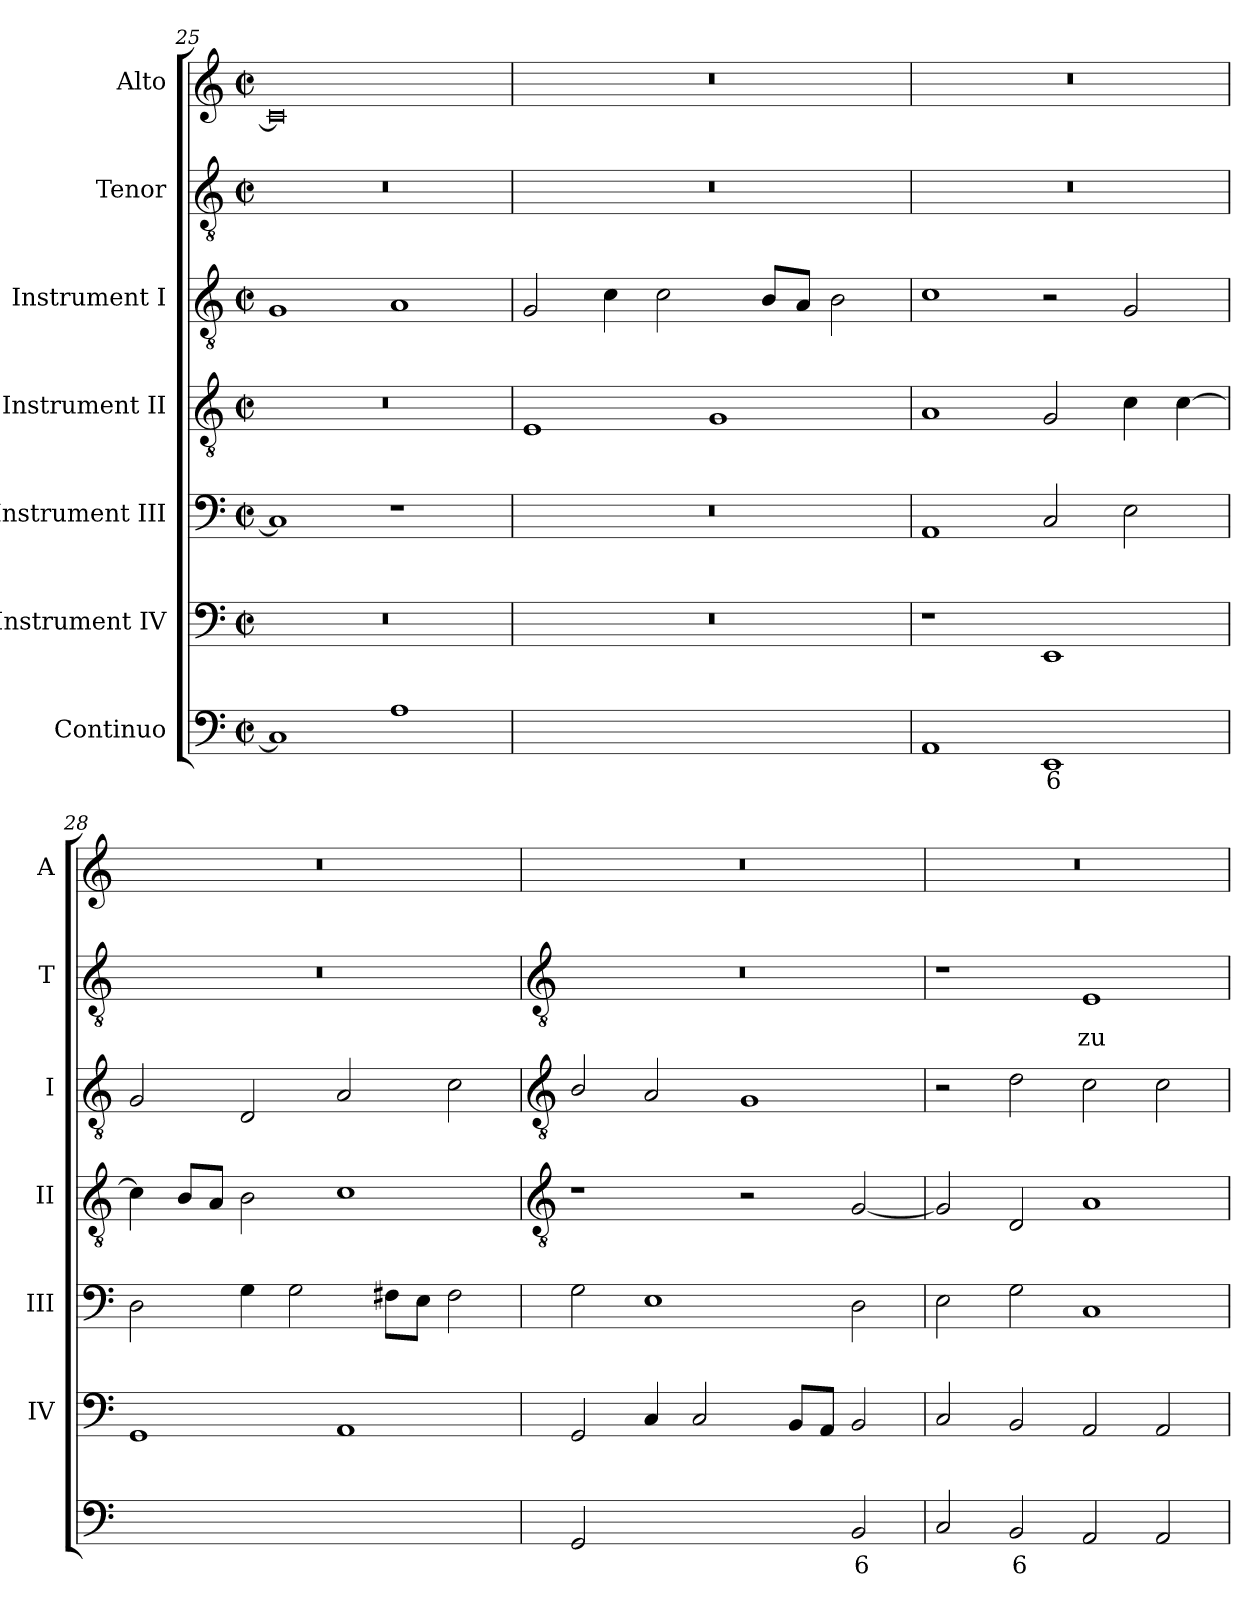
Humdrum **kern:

**kern	**text	**kern	**kern	**kern	**kern	**kern	**text	**kern
*part7	*part7	*part6	*part5	*part4	*part3	*part2	*part2	*part1
*staff7	*staff7	*staff6	*staff5	*staff4	*staff3	*staff2	*staff2	*staff1
*I"Continuo	*	*I"Instrument IV	*I"Instrument III	*I"Instrument II	*I"Instrument I	*I"Tenor	*	*I"Alto
*	*	*I'IV	*I'III	*I'II	*I'I	*I'T	*	*I'A
*clefF4	*	*clefF4	*clefF4	*clefGv2	*clefGv2	*clefGv2	*	*clefG2
*k[]	*	*k[]	*k[]	*k[]	*k[]	*k[]	*	*k[]
*C:	*	*C:	*C:	*C:	*C:	*C:	*	*C:
*M4/2	*	*M4/2	*M4/2	*M4/2	*M4/2	*M4/2	*	*M4/2
*met(c|)	*	*met(c|)	*met(c|)	*met(c|)	*met(c|)	*met(c|)	*	*met(c|)
=25	=25	=25	=25	=25	=25	=25	=25	=25
1C]	.	0r	1C]	0r	1G	0r	.	0c]
1A	.	.	1r	.	1A	.	.	.
=26	=26	=26	=26	=26	=26	=26	=26	=26
!	!LO:LY:b	!	!	!	!	!	!	!
[2Eyy	5	0r	0r	1E	2G	0r	.	0r
!	!LO:LY:b	!	!	!	!	!	!	!
2Eyy]	6	.	.	.	4c	.	.	.
.	.	.	.	.	2c	.	.	.
!	!LO:LY:b	!	!	!	!	!	!	!
[2Gyy	4	.	.	1G	.	.	.	.
.	.	.	.	.	8BL	.	.	.
.	.	.	.	.	8AJ	.	.	.
!	!LO:LY:b	!	!	!	!	!	!	!
2Gyy]	3	.	.	.	2B	.	.	.
=27	=27	=27	=27	=27	=27	=27	=27	=27
1AA	.	1r	1AA	1A	1c	0r	.	0r
!	!LO:LY:b	!	!	!	!	!	!	!
1EE	6	1EE	2C	2G	2r	.	.	.
.	.	.	2E	4c	2G	.	.	.
.	.	.	.	[4c	.	.	.	.
=28	=28	=28	=28	=28	=28	=28	=28	=28
!	!LO:LY:b	!	!	!	!	!	!	!
[2GGyy	4	1GG	2D	4c]	2G	0r	.	0r
.	.	.	.	8BL	.	.	.	.
.	.	.	.	8AJ	.	.	.	.
!	!LO:LY:b	!	!	!	!	!	!	!
2GGyy]	3	.	4G	2B	2D	.	.	.
.	.	.	2G	.	.	.	.	.
!	!LO:LY:b	!	!	!	!	!	!	!
[2AAyy	7	1AA	.	1c	2A	.	.	.
.	.	.	8F#XL	.	.	.	.	.
.	.	.	8EJ	.	.	.	.	.
!	!LO:LY:b	!	!	!	!	!	!	!
2AAyy]	6	.	2F#	.	2c	.	.	.
!!LO:LB:g=z
=29	=29	=29	=29	=29	=29	=29	=29	=29
*	*	*	*	*clefGv2	*clefGv2	*clefGv2	*	*
2GG	.	2GG	2G	1r	2B/	0r	.	0r
!	!LO:LY:b	!	!	!	!	!	!	!
[2Cyy	6	4C	1E	.	2A	.	.	.
.	.	2C	.	.	.	.	.	.
!	!LO:LY:b	!	!	!	!	!	!	!
2Cyy]	5	.	.	2r	1G	.	.	.
.	.	8BBL	.	.	.	.	.	.
.	.	8AAJ	.	.	.	.	.	.
!	!LO:LY:b	!	!	!	!	!	!	!
2BB	6	2BB	2D	[2G	.	.	.	.
=30	=30	=30	=30	=30	=30	=30	=30	=30
2C	.	2C	2E	2G]	2r	1r	.	0r
!	!LO:LY:b	!	!	!	!	!	!	!
2BB	6	2BB	2G	2D	2d	.	.	.
!	!	!	!	!	!	!	!LO:LY:b	!
2AA	.	2AA	1C	1A	2c	1E	zu	.
2AA	.	2AA	.	.	2c	.	.	.
=	=	=	=	=	=	=	=	=
*-	*-	*-	*-	*-	*-	*-	*-	*-
